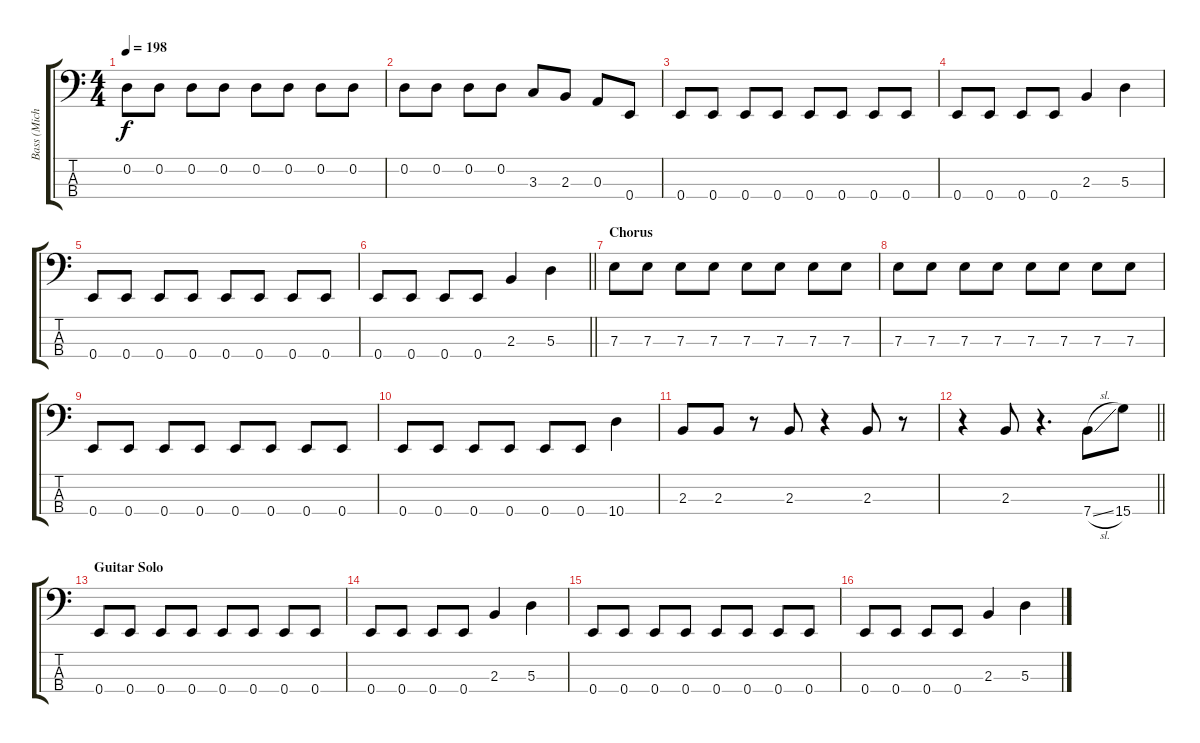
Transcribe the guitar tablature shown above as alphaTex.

\track ("Bass (Michael Anthony)" "Bass (Mich") {instrument electricbassfinger}
\staff {score tabs}
\tuning (G2 D2 A1 E1) {hide}
\ts (4 4)
\tempo 198
\clef f4
\ks c
0.2.8{dy f} 0.2.8 0.2.8 0.2.8 0.2.8 0.2.8 0.2.8 0.2.8 |
0.2.8 0.2.8 0.2.8 0.2.8 3.3.8 2.3.8 0.3.8 0.4.8 |
0.4.8 0.4.8 0.4.8 0.4.8 0.4.8 0.4.8 0.4.8 0.4.8 |
0.4.8 0.4.8 0.4.8 0.4.8 2.3.4 5.3.4 |
0.4.8 0.4.8 0.4.8 0.4.8 0.4.8 0.4.8 0.4.8 0.4.8 |
\barLineRight lightlight
0.4.8 0.4.8 0.4.8 0.4.8 2.3.4 5.3.4 |
\section ("" "Chorus")
7.3.8 7.3.8 7.3.8 7.3.8 7.3.8 7.3.8 7.3.8 7.3.8 |
7.3.8 7.3.8 7.3.8 7.3.8 7.3.8 7.3.8 7.3.8 7.3.8 |
0.4.8 0.4.8 0.4.8 0.4.8 0.4.8 0.4.8 0.4.8 0.4.8 |
0.4.8 0.4.8 0.4.8 0.4.8 0.4.8 0.4.8 10.4.4 |
2.3.8 2.3.8 r.8 2.3.8 r.4 2.3.8 r.8 |
\barLineRight lightlight
r.4 2.3.8 r.4{d} 7.4{sl}.8 15.4.8 |
\section ("" "Guitar Solo")
0.4.8 0.4.8 0.4.8 0.4.8 0.4.8 0.4.8 0.4.8 0.4.8 |
0.4.8 0.4.8 0.4.8 0.4.8 2.3.4 5.3.4 |
0.4.8 0.4.8 0.4.8 0.4.8 0.4.8 0.4.8 0.4.8 0.4.8 |
0.4.8 0.4.8 0.4.8 0.4.8 2.3.4 5.3.4
